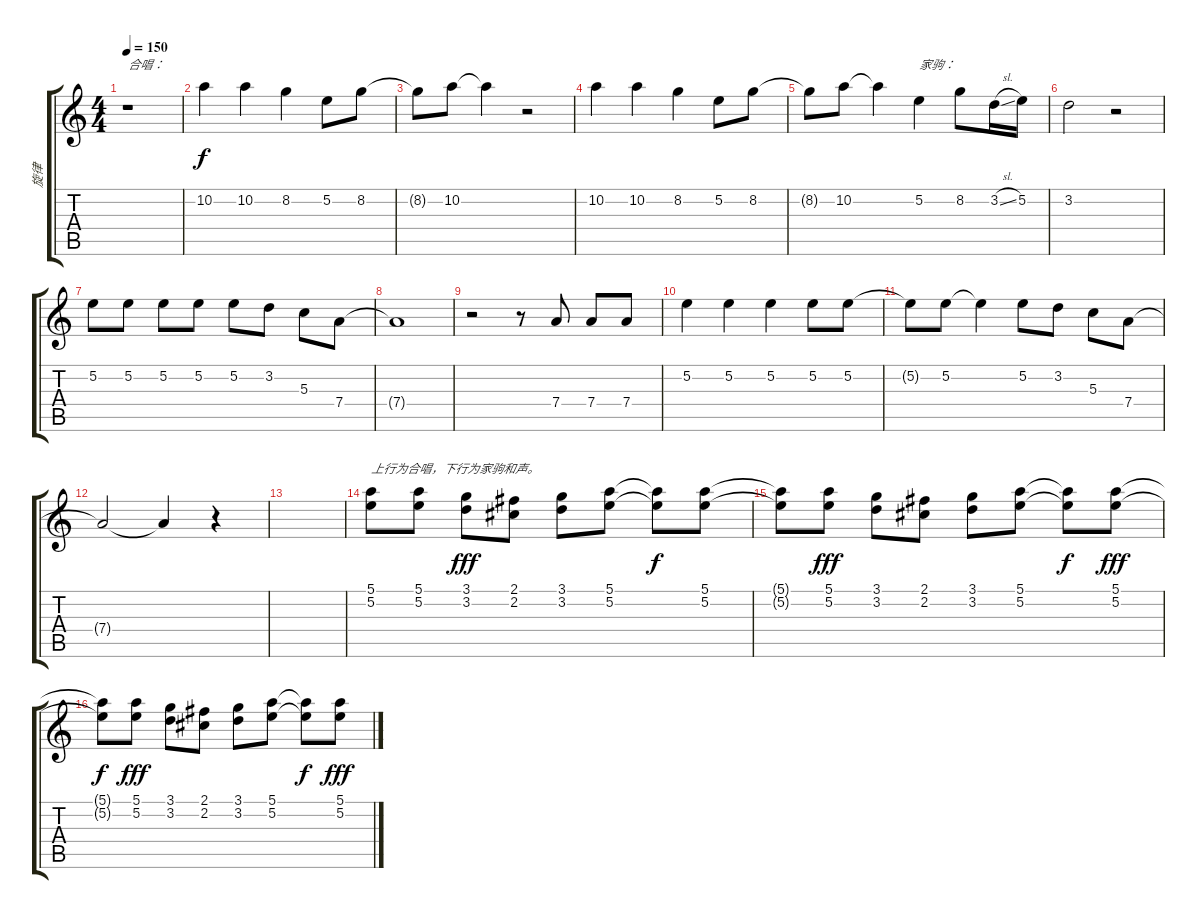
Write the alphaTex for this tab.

\track ("旋律" "旋律") {instrument overdrivenguitar}
\staff {score tabs}
\tuning (E4 B3 G3 D3 A2 E2) {hide}
\ts (4 4)
\tempo 150
\clef g2
\ks c
r.1{txt "合唱：" dy f instrument overdrivenguitar} |
10.2.4 10.2.4 8.2.4 5.2.8 8.2.8 |
8.2{t}.8 10.2.8 10.2{t}.4 r.2 |
10.2.4 10.2.4 8.2.4 5.2.8 8.2.8 |
8.2{t}.8 10.2.8 10.2{t}.4 5.2.4{txt "家驹："} 8.2.8 3.2{sl}.16 5.2.16 |
3.2.2 r.2 |
5.2.8 5.2.8 5.2.8 5.2.8 5.2.8 3.2.8 5.3.8 7.4.8 |
7.4{t}.1 |
r.2 r.8 7.4.8 7.4.8 7.4.8 |
5.2.4 5.2.4 5.2.4 5.2.8 5.2.8 |
5.2{t}.8 5.2.8 5.2{t}.4 5.2.8 3.2.8 5.3.8 7.4.8 |
7.4{t}.2 7.4{t}.4 r.4 |
|
(5.1 5.2).8{txt "上行为合唱，下行为家驹和声。"} (5.1 5.2).8 (3.1 3.2).8{dy fff} (2.1 2.2).8 (3.1 3.2).8 (5.1 5.2).8 (5.1{t} 5.2{t}).8{dy f} (5.1 5.2).8 |
(5.1{t} 5.2{t}).8 (5.1 5.2).8{dy fff} (3.1 3.2).8 (2.1 2.2).8 (3.1 3.2).8 (5.1 5.2).8 (5.1{t} 5.2{t}).8{dy f} (5.1 5.2).8{dy fff} |
(5.1{t} 5.2{t}).8{dy f} (5.1 5.2).8{dy fff} (3.1 3.2).8 (2.1 2.2).8 (3.1 3.2).8 (5.1 5.2).8 (5.1{t} 5.2{t}).8{dy f} (5.1 5.2).8{dy fff}
